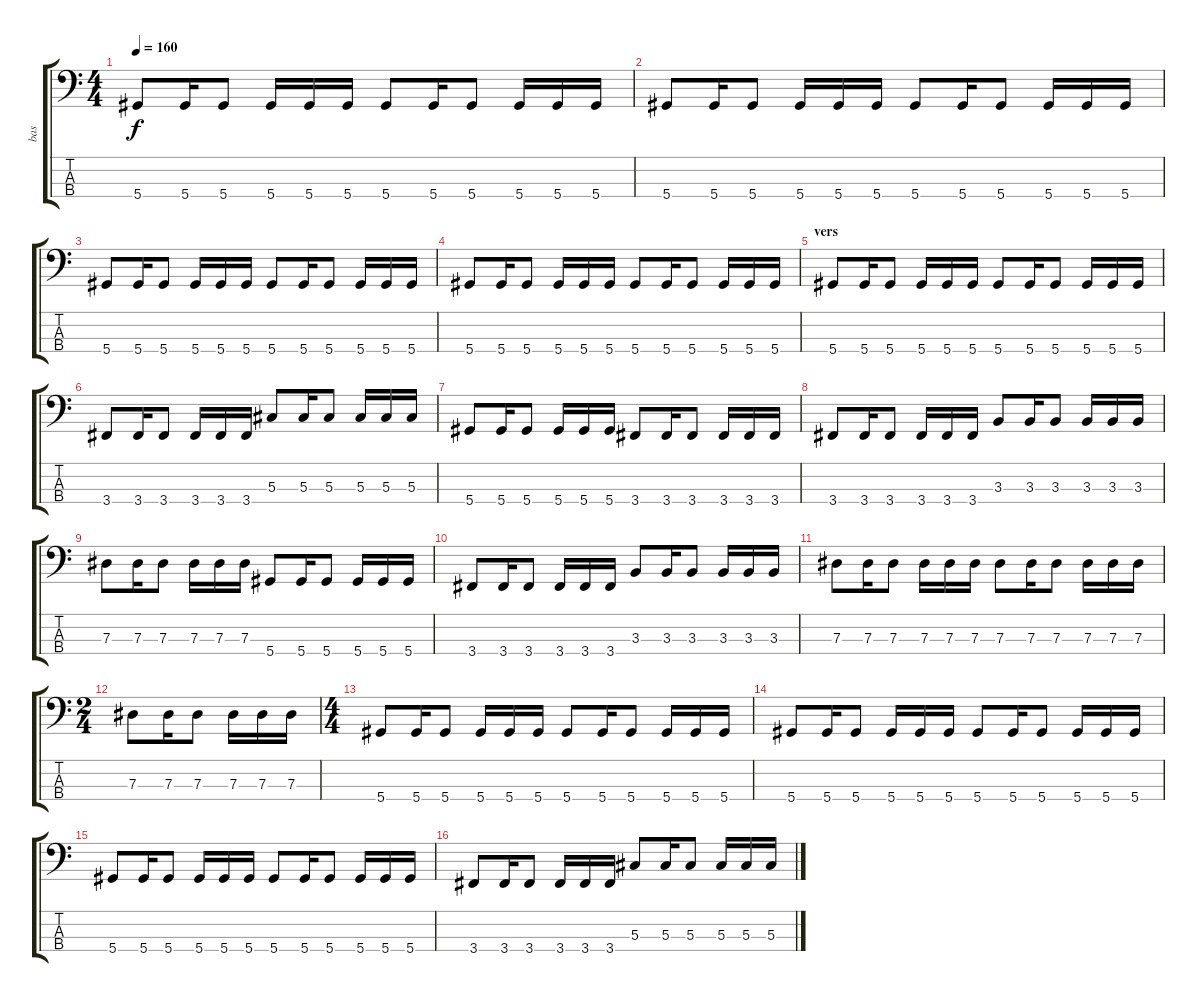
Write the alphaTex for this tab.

\track ("bas" "bas") {instrument electricbasspick}
\staff {score tabs}
\tuning (Gb2 Db2 Ab1 Eb1) {hide}
\ts (4 4)
\tempo 160
\clef f4
\ks c
5.4.8{dy f instrument electricbasspick} 5.4.16 5.4.8 5.4.16 5.4.16 5.4.16 5.4.8 5.4.16 5.4.8 5.4.16 5.4.16 5.4.16 |
5.4.8 5.4.16 5.4.8 5.4.16 5.4.16 5.4.16 5.4.8 5.4.16 5.4.8 5.4.16 5.4.16 5.4.16 |
5.4.8 5.4.16 5.4.8 5.4.16 5.4.16 5.4.16 5.4.8 5.4.16 5.4.8 5.4.16 5.4.16 5.4.16 |
5.4.8 5.4.16 5.4.8 5.4.16 5.4.16 5.4.16 5.4.8 5.4.16 5.4.8 5.4.16 5.4.16 5.4.16 |
\section ("" "vers")
5.4.8 5.4.16 5.4.8 5.4.16 5.4.16 5.4.16 5.4.8 5.4.16 5.4.8 5.4.16 5.4.16 5.4.16 |
3.4.8 3.4.16 3.4.8 3.4.16 3.4.16 3.4.16 5.3.8 5.3.16 5.3.8 5.3.16 5.3.16 5.3.16 |
5.4.8 5.4.16 5.4.8 5.4.16 5.4.16 5.4.16 3.4.8 3.4.16 3.4.8 3.4.16 3.4.16 3.4.16 |
3.4.8 3.4.16 3.4.8 3.4.16 3.4.16 3.4.16 3.3.8 3.3.16 3.3.8 3.3.16 3.3.16 3.3.16 |
7.3.8 7.3.16 7.3.8 7.3.16 7.3.16 7.3.16 5.4.8 5.4.16 5.4.8 5.4.16 5.4.16 5.4.16 |
3.4.8 3.4.16 3.4.8 3.4.16 3.4.16 3.4.16 3.3.8 3.3.16 3.3.8 3.3.16 3.3.16 3.3.16 |
7.3.8 7.3.16 7.3.8 7.3.16 7.3.16 7.3.16 7.3.8 7.3.16 7.3.8 7.3.16 7.3.16 7.3.16 |
\ts (2 4)
7.3.8 7.3.16 7.3.8 7.3.16 7.3.16 7.3.16 |
\ts (4 4)
5.4.8 5.4.16 5.4.8 5.4.16 5.4.16 5.4.16 5.4.8 5.4.16 5.4.8 5.4.16 5.4.16 5.4.16 |
5.4.8 5.4.16 5.4.8 5.4.16 5.4.16 5.4.16 5.4.8 5.4.16 5.4.8 5.4.16 5.4.16 5.4.16 |
5.4.8 5.4.16 5.4.8 5.4.16 5.4.16 5.4.16 5.4.8 5.4.16 5.4.8 5.4.16 5.4.16 5.4.16 |
3.4.8 3.4.16 3.4.8 3.4.16 3.4.16 3.4.16 5.3.8 5.3.16 5.3.8 5.3.16 5.3.16 5.3.16
